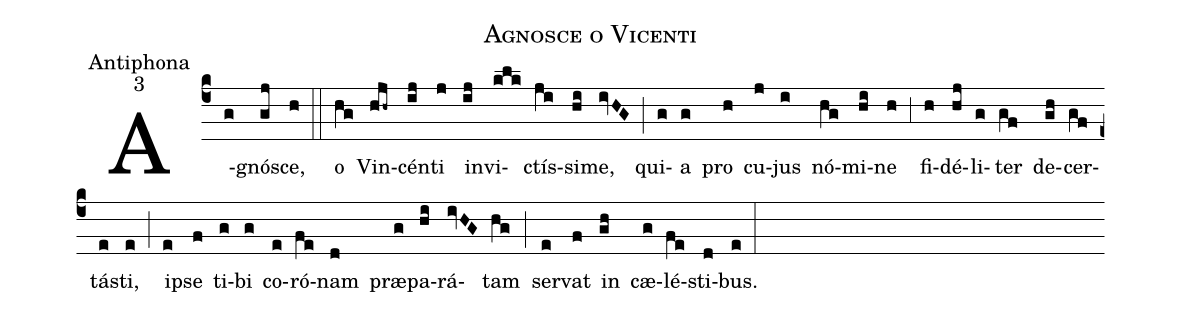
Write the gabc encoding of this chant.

name:Agnosce o Vicenti;
office-part:Antiphona;
mode:3;
%%
(c4) A(g)gnó(gj)sce,(h) (::)
o(hg) Vin(hjh~)cén(ij)ti(j) in(ij)vi(klk)ctís(ji)si(hi)me,(ivHG) (;) qui(g)a(g) pro(h) cu(j)jus(i) nó(hg)mi(hi)ne(h) (,3) fi(h)dé(hj)li(g)ter(gf) de(gh)cer(gf)tá(e)sti,(e) (;) i(e)pse(f) ti(g)bi(g) co(e)ró(fe)nam(d) præ(g)pa(hi)rá(ivHG)tam(hg) (;) ser(e)vat(f) in(gh) cæ(g)lé(fe)sti(d)bus.(e) (:)
